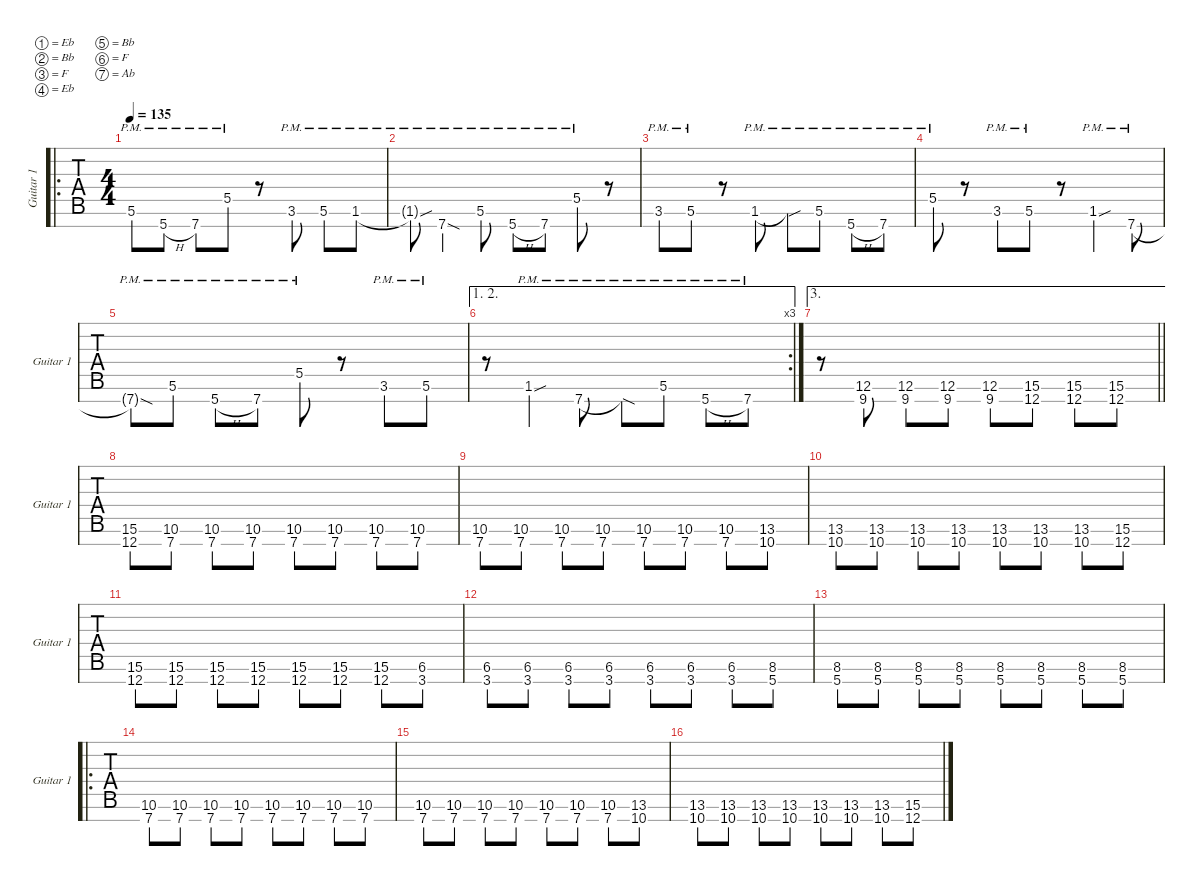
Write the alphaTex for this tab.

\defaultSystemsLayout 4
\hideDynamics
\bracketExtendMode nobrackets
\singleTrackTrackNamePolicy allsystems
\multiTrackTrackNamePolicy allsystems
\firstSystemTrackNameMode fullname
\otherSystemsTrackNameMode fullname
\otherSystemsTrackNameOrientation horizontal
\track ("Guitar 1" "Guitar 1") {instrument overdrivenguitar}
\staff {tabs}
\tuning (Eb4 Bb3 F3 Eb3 Bb2 F2 Ab1)
\ro
\ts (4 4)
\tempo 135
\clef g2
\ks c
5.6{pm}.8{dy mf} 5.7{h pm}.8 7.7{pm}.8 5.5{pm}.8 r.8 3.6{pm}.8 5.6{pm}.8 1.6{pm}.8 |
1.6{sou pm t}.8 7.7{sod pm}.4 5.6{pm}.8 5.7{h pm}.8 7.7{pm}.8 5.5{pm}.8 r.8 |
3.6{pm}.8 5.6{pm}.8 r.8 1.6{pm}.8 1.6{sou pm t}.8 5.6{pm}.8 5.7{h pm}.8 7.7{pm}.8 |
5.5{pm}.8 r.8 3.6{pm}.8 5.6{pm}.8 r.8 1.6{sou pm}.4 7.7{pm}.8 |
7.7{sod pm t}.8 5.6{pm}.8 5.7{h pm}.8 7.7{pm}.8 5.5{pm}.8 r.8 3.6{pm}.8 5.6{pm}.8 |
\ae (1 2)
\rc 3
r.8 1.6{sou pm}.4 7.7{pm}.8 7.7{sod pm t}.8 5.6{pm}.8 5.7{h pm}.8 7.7{pm}.8 |
\ae 3
\barLineRight lightlight
r.8 (9.7 12.6).8 (9.7 12.6).8 (9.7 12.6).8 (9.7 12.6).8 (12.7 15.6).8 (12.7 15.6).8 (12.7 15.6).8 |
(12.7 15.6).8 (7.7 10.6).8 (7.7 10.6).8 (7.7 10.6).8 (7.7 10.6).8 (7.7 10.6).8 (7.7 10.6).8 (7.7 10.6).8 |
(7.7 10.6).8 (7.7 10.6).8 (7.7 10.6).8 (7.7 10.6).8 (7.7 10.6).8 (7.7 10.6).8 (7.7 10.6).8 (10.7 13.6).8 |
(13.6 10.7).8 (13.6 10.7).8 (13.6 10.7).8 (13.6 10.7).8 (13.6 10.7).8 (13.6 10.7).8 (13.6 10.7).8 (12.7 15.6).8 |
(12.7 15.6).8 (12.7 15.6).8 (12.7 15.6).8 (12.7 15.6).8 (12.7 15.6).8 (12.7 15.6).8 (12.7 15.6).8 (3.7 6.6).8 |
(3.7 6.6).8 (3.7 6.6).8 (3.7 6.6).8 (3.7 6.6).8 (3.7 6.6).8 (3.7 6.6).8 (3.7 6.6).8 (5.7 8.6).8 |
(8.6 5.7).8 (8.6 5.7).8 (8.6 5.7).8 (8.6 5.7).8 (8.6 5.7).8 (8.6 5.7).8 (8.6 5.7).8 (8.6 5.7).8 |
\ro
(7.7 10.6).8 (7.7 10.6).8 (7.7 10.6).8 (7.7 10.6).8 (7.7 10.6).8 (7.7 10.6).8 (7.7 10.6).8 (7.7 10.6).8 |
(7.7 10.6).8 (7.7 10.6).8 (7.7 10.6).8 (7.7 10.6).8 (7.7 10.6).8 (7.7 10.6).8 (7.7 10.6).8 (10.7 13.6).8 |
(13.6 10.7).8 (13.6 10.7).8 (13.6 10.7).8 (13.6 10.7).8 (13.6 10.7).8 (13.6 10.7).8 (13.6 10.7).8 (12.7 15.6).8
